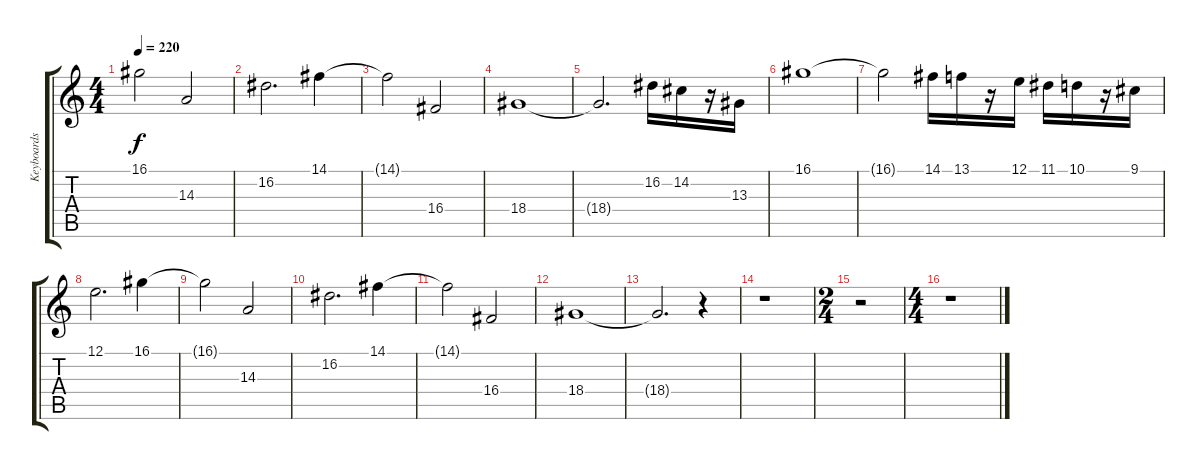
\track ("Keyboards" "Keyboards") {instrument lead2sawtooth}
\staff {score tabs}
\tuning (E4 B3 G3 D3 A2 E2) {hide}
\ts (4 4)
\tempo 220
\clef g2
\ks c
16.1{t}.2{dy f} 14.3.2 |
16.2.2{d} 14.1.4 |
14.1{t}.2 16.4.2 |
18.4.1 |
18.4{t}.2{d} 16.2.16{instrument lead2sawtooth} 14.2.16 r.16 13.3.16 |
16.1.1 |
16.1{t}.2 14.1.16 13.1.16 r.16 12.1.16 11.1.16 10.1.16 r.16 9.1.16 |
12.1.2{d} 16.1.4 |
16.1{t}.2 14.3.2 |
16.2.2{d} 14.1.4 |
14.1{t}.2 16.4.2 |
18.4.1 |
18.4{t}.2{d} r.4 |
r.1 |
\ts (2 4)
r.2 |
\ts (4 4)
r.1
